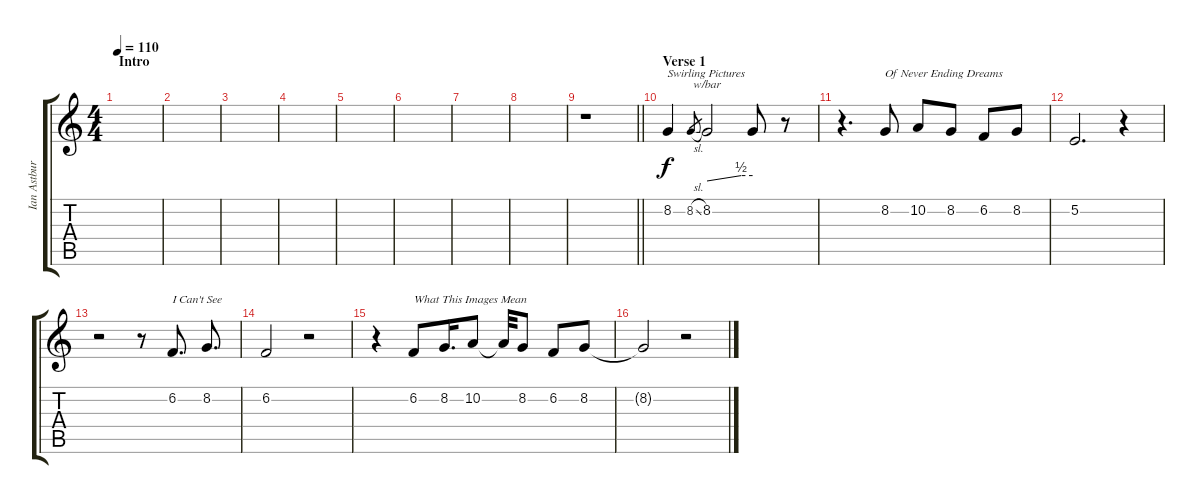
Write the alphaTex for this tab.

\track ("Ian Astbury - Vocal" "Ian Astbur") {instrument synthbrass1}
\staff {score tabs}
\tuning (E4 B3 G3 D3 A2 E2) {hide}
\ts (4 4)
\section ("" "Intro")
\tempo 110
\clef g2
\ks c
|
|
|
|
|
|
|
|
\barLineRight lightlight
r.1 |
\section ("" "Verse 1")
8.2.4{txt "Swirling Pictures"} 8.2{sl}.8{gr} 8.2.2{tbe (custom default 0 0 45 2 60 2)} 8.2{t}.8 r.8 |
r.4{d} 8.2.8{txt "Of Never Ending Dreams"} 10.2.8 8.2.8 6.2.8 8.2.8 |
5.2.2{d} r.4 |
r.2 r.8 6.2.8{d txt "I Can't See"} 8.2.8{d} |
6.2.2 r.2 |
r.4 6.2.8{txt "What This Images Mean"} 8.2.16{d} 10.2.8 10.2{t}.32 8.2.8 6.2.8 8.2.8 |
8.2{t}.2 r.2
